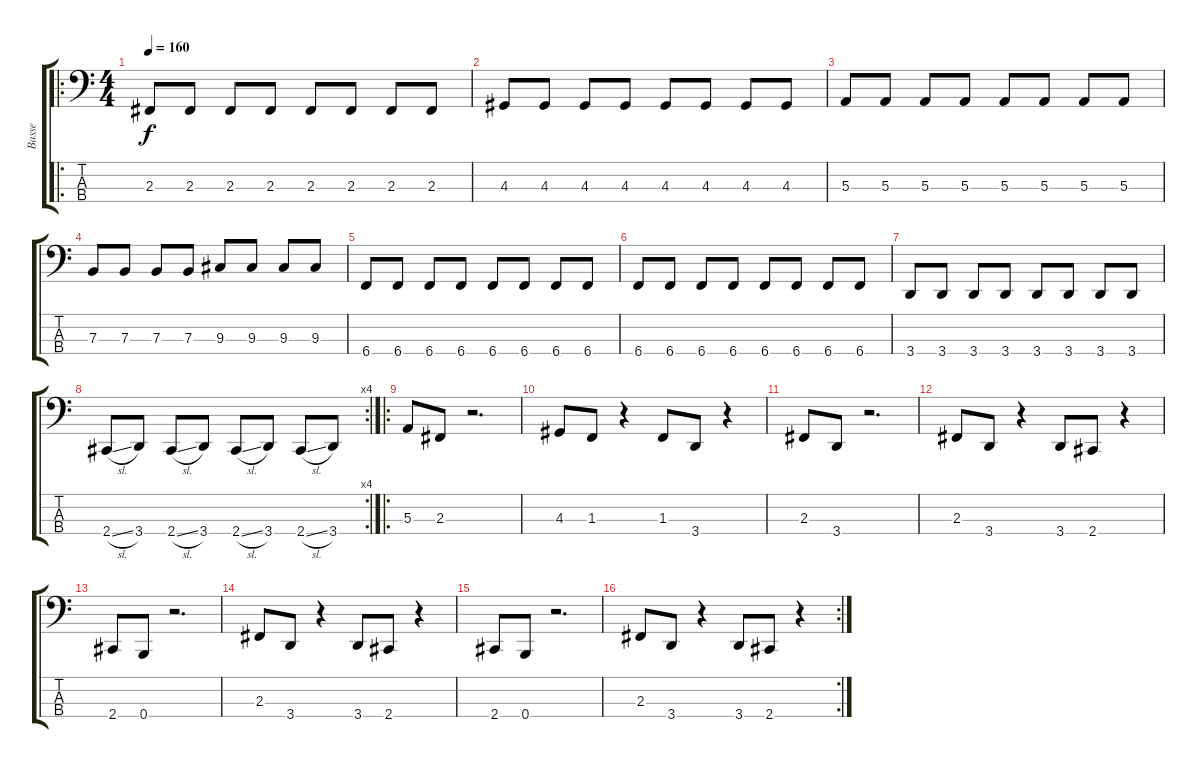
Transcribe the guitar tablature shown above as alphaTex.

\track ("Basse" "Basse") {instrument electricbassfinger}
\staff {score tabs}
\tuning (D2 A1 E1 B0) {hide}
\ro
\ts (4 4)
\tempo 160
\clef f4
\ks c
2.3.8{dy f} 2.3.8 2.3.8 2.3.8 2.3.8 2.3.8 2.3.8 2.3.8 |
4.3.8 4.3.8 4.3.8 4.3.8 4.3.8 4.3.8 4.3.8 4.3.8 |
5.3.8 5.3.8 5.3.8 5.3.8 5.3.8 5.3.8 5.3.8 5.3.8 |
7.3.8 7.3.8 7.3.8 7.3.8 9.3.8 9.3.8 9.3.8 9.3.8 |
6.4.8 6.4.8 6.4.8 6.4.8 6.4.8 6.4.8 6.4.8 6.4.8 |
6.4.8 6.4.8 6.4.8 6.4.8 6.4.8 6.4.8 6.4.8 6.4.8 |
3.4.8 3.4.8 3.4.8 3.4.8 3.4.8 3.4.8 3.4.8 3.4.8 |
\rc 4
2.4{sl}.8 3.4.8 2.4{sl}.8 3.4.8 2.4{sl}.8 3.4.8 2.4{sl}.8 3.4.8 |
\ro
5.3.8 2.3.8 r.2{d} |
4.3.8 1.3.8 r.4 1.3.8 3.4.8 r.4 |
2.3.8 3.4.8 r.2{d} |
2.3.8 3.4.8 r.4 3.4.8 2.4.8 r.4 |
2.4.8 0.4.8 r.2{d} |
2.3.8 3.4.8 r.4 3.4.8 2.4.8 r.4 |
2.4.8 0.4.8 r.2{d} |
\rc 2
2.3.8 3.4.8 r.4 3.4.8 2.4.8 r.4
